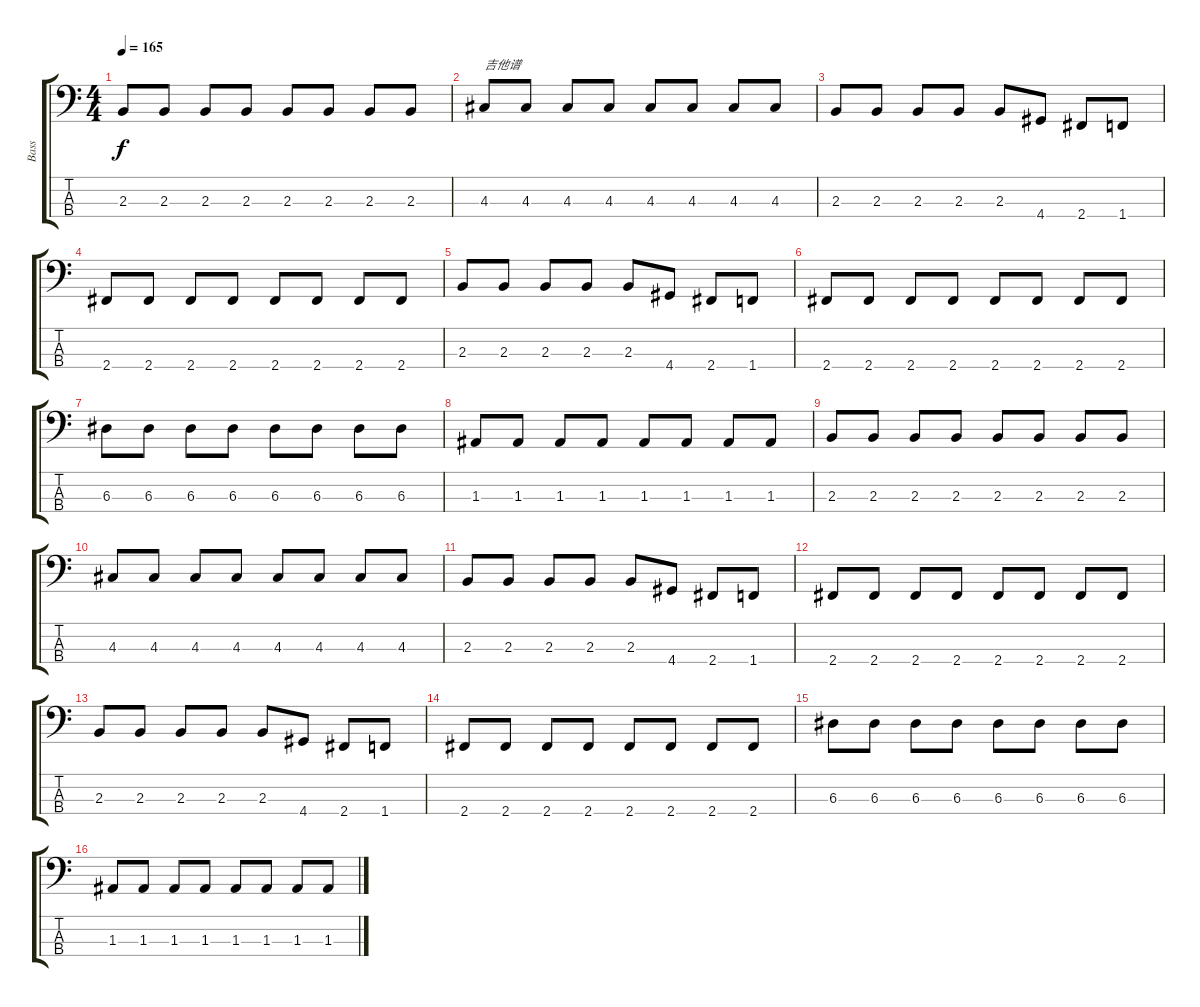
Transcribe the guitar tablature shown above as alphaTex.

\track ("Bass" "Bass") {instrument electricbasspick}
\staff {score tabs}
\tuning (G2 D2 A1 E1) {hide}
\ts (4 4)
\tempo 165
\clef f4
\ks c
2.3.8{dy f} 2.3.8 2.3.8 2.3.8 2.3.8 2.3.8 2.3.8 2.3.8 |
4.3.8{txt "吉他谱"} 4.3.8 4.3.8 4.3.8 4.3.8 4.3.8 4.3.8 4.3.8 |
2.3.8 2.3.8 2.3.8 2.3.8 2.3.8 4.4.8 2.4.8 1.4.8 |
2.4.8 2.4.8 2.4.8 2.4.8 2.4.8 2.4.8 2.4.8 2.4.8 |
2.3.8 2.3.8 2.3.8 2.3.8 2.3.8 4.4.8 2.4.8 1.4.8 |
2.4.8 2.4.8 2.4.8 2.4.8 2.4.8 2.4.8 2.4.8 2.4.8 |
6.3.8 6.3.8 6.3.8 6.3.8 6.3.8 6.3.8 6.3.8 6.3.8 |
1.3.8 1.3.8 1.3.8 1.3.8 1.3.8 1.3.8 1.3.8 1.3.8 |
2.3.8 2.3.8 2.3.8 2.3.8 2.3.8 2.3.8 2.3.8 2.3.8 |
4.3.8 4.3.8 4.3.8 4.3.8 4.3.8 4.3.8 4.3.8 4.3.8 |
2.3.8 2.3.8 2.3.8 2.3.8 2.3.8 4.4.8 2.4.8 1.4.8 |
2.4.8 2.4.8 2.4.8 2.4.8 2.4.8 2.4.8 2.4.8 2.4.8 |
2.3.8 2.3.8 2.3.8 2.3.8 2.3.8 4.4.8 2.4.8 1.4.8 |
2.4.8 2.4.8 2.4.8 2.4.8 2.4.8 2.4.8 2.4.8 2.4.8 |
6.3.8 6.3.8 6.3.8 6.3.8 6.3.8 6.3.8 6.3.8 6.3.8 |
1.3.8 1.3.8 1.3.8 1.3.8 1.3.8 1.3.8 1.3.8 1.3.8
